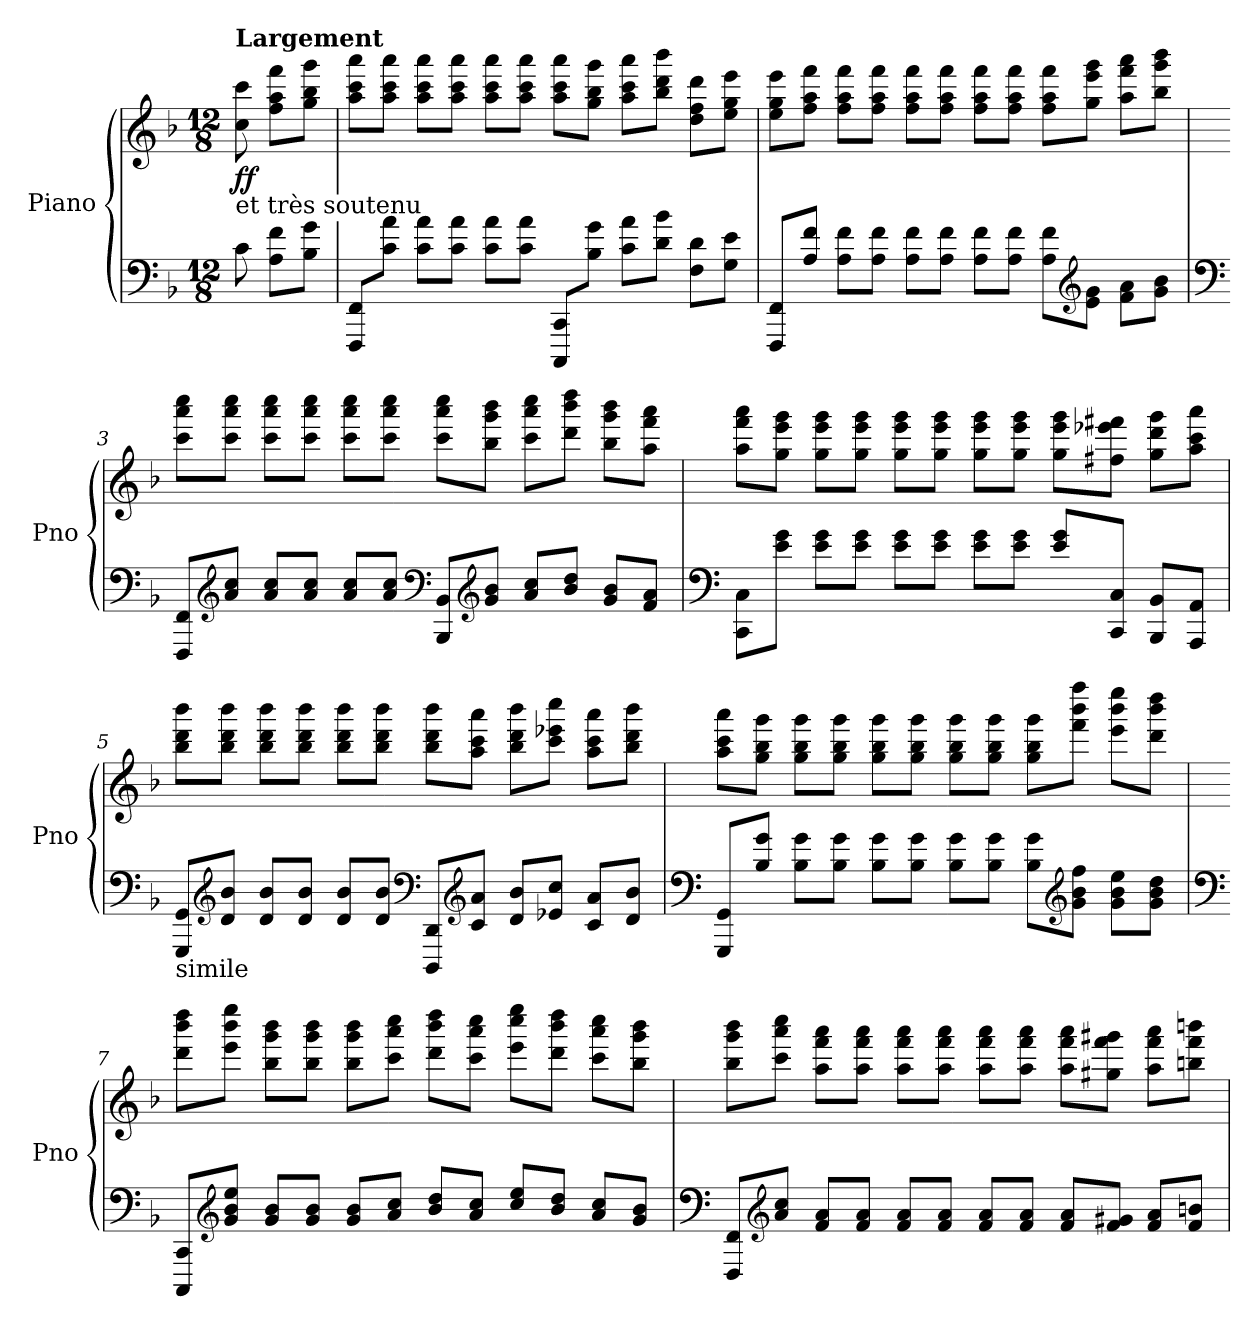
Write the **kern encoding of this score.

**kern	**kern	**dynam
*part1	*part1	*part1
*staff2	*staff1	*staff1/2
*I"Piano	*	*
*I'Pno	*	*
*clefF4	*clefG2	*
*k[b-]	*k[b-]	*
*M12/8	*M12/8	*
=	=	=
!	!LO:TX:a:B:t=Largement	!
!	!LO:TX:b:t=et très soutenu	!
!	!	!LO:DY:b
8c\	8cc\ 8ccc\	ff
8A\ 8f\L	8ff\ 8aa\ 8fff\L	.
8B-\ 8g\J	8gg\ 8bb-\ 8ggg\J	.
=1	=1	=1
8FFF/ 8FF/L	8aa\ 8ccc\ 8aaa\L	.
8c\ 8a\J	8aa\ 8ccc\ 8aaa\J	.
8c\ 8a\L	8aa\ 8ccc\ 8aaa\L	.
8c\ 8a\J	8aa\ 8ccc\ 8aaa\J	.
8c\ 8a\L	8aa\ 8ccc\ 8aaa\L	.
8c\ 8a\J	8aa\ 8ccc\ 8aaa\J	.
8CCC/ 8CC/L	8aa\ 8ccc\ 8aaa\L	.
8B-\ 8g\J	8gg\ 8bb-\ 8ggg\J	.
8c\ 8a\L	8aa\ 8ccc\ 8aaa\L	.
8d\ 8b-\J	8bb-\ 8ddd\ 8bbb-\J	.
8F\ 8d\L	8dd\ 8ff\ 8ddd\L	.
8G\ 8e\J	8ee\ 8gg\ 8eee\J	.
=2	=2	=2
8FFF/ 8FF/L	8ee\ 8gg\ 8eee\L	.
8A\ 8f\J	8ff\ 8aa\ 8fff\J	.
8A\ 8f\L	8ff\ 8aa\ 8fff\L	.
8A\ 8f\J	8ff\ 8aa\ 8fff\J	.
8A\ 8f\L	8ff\ 8aa\ 8fff\L	.
8A\ 8f\J	8ff\ 8aa\ 8fff\J	.
8A\ 8f\L	8ff\ 8aa\ 8fff\L	.
8A\ 8f\J	8ff\ 8aa\ 8fff\J	.
8A\ 8f\L	8ff\ 8aa\ 8fff\L	.
*clefG2	*	*
8e\ 8g\J	8gg\ 8eee\ 8ggg\J	.
8f\ 8a\L	8aa\ 8fff\ 8aaa\L	.
8g\ 8b-\J	8bb-\ 8ggg\ 8bbb-\J	.
!!LO:LB:g=z
=3	=3	=3
*clefF4	*	*
8FFF/ 8FF/L	8ccc\ 8aaa\ 8cccc\L	.
*clefG2	*	*
8a/ 8cc/J	8ccc\ 8aaa\ 8cccc\J	.
8a/ 8cc/L	8ccc\ 8aaa\ 8cccc\L	.
8a/ 8cc/J	8ccc\ 8aaa\ 8cccc\J	.
8a/ 8cc/L	8ccc\ 8aaa\ 8cccc\L	.
8a/ 8cc/J	8ccc\ 8aaa\ 8cccc\J	.
*clefF4	*	*
8BBB-/ 8BB-/L	8ccc\ 8aaa\ 8cccc\L	.
*clefG2	*	*
8g/ 8b-/J	8bb-\ 8ggg\ 8bbb-\J	.
8a/ 8cc/L	8ccc\ 8aaa\ 8cccc\L	.
8b-/ 8dd/J	8ddd\ 8bbb-\ 8dddd\J	.
8g/ 8b-/L	8bb-\ 8ggg\ 8bbb-\L	.
8f/ 8a/J	8aa\ 8fff\ 8aaa\J	.
=4	=4	=4
*clefF4	*	*
8CC\ 8C\L	8aa\ 8fff\ 8aaa\L	.
8e\ 8g\J	8gg\ 8eee\ 8ggg\J	.
8e\ 8g\L	8gg\ 8eee\ 8ggg\L	.
8e\ 8g\J	8gg\ 8eee\ 8ggg\J	.
8e\ 8g\L	8gg\ 8eee\ 8ggg\L	.
8e\ 8g\J	8gg\ 8eee\ 8ggg\J	.
8e\ 8g\L	8gg\ 8eee\ 8ggg\L	.
8e\ 8g\J	8gg\ 8eee\ 8ggg\J	.
8e\ 8g\L	8gg\ 8eee\ 8ggg\L	.
8CC/ 8C/J	8ff#X\ 8eee-X\ 8fff#X\J	.
8BBB-/ 8BB-/L	8gg\ 8ddd\ 8ggg\L	.
8AAA/ 8AA/J	8aa\ 8ccc\ 8aaa\J	.
!!LO:LB:g=z
=5	=5	=5
!LO:TX:b:t=simile	!	!
8GGG/ 8GG/L	8bb-\ 8ddd\ 8bbb-\L	.
*clefG2	*	*
8d/ 8b-/J	8bb-\ 8ddd\ 8bbb-\J	.
8d/ 8b-/L	8bb-\ 8ddd\ 8bbb-\L	.
8d/ 8b-/J	8bb-\ 8ddd\ 8bbb-\J	.
8d/ 8b-/L	8bb-\ 8ddd\ 8bbb-\L	.
8d/ 8b-/J	8bb-\ 8ddd\ 8bbb-\J	.
*clefF4	*	*
8DDD/ 8DD/L	8bb-\ 8ddd\ 8bbb-\L	.
*clefG2	*	*
8c/ 8a/J	8aa\ 8ccc\ 8aaa\J	.
8d/ 8b-/L	8bb-\ 8ddd\ 8bbb-\L	.
8e-X/ 8cc/J	8ccc\ 8eee-X\ 8cccc\J	.
8c/ 8a/L	8aa\ 8ccc\ 8aaa\L	.
8d/ 8b-/J	8bb-\ 8ddd\ 8bbb-\J	.
=6	=6	=6
*clefF4	*	*
8GGG/ 8GG/L	8aa\ 8ccc\ 8aaa\L	.
8B-\ 8g\J	8gg\ 8bb-\ 8ggg\J	.
8B-\ 8g\L	8gg\ 8bb-\ 8ggg\L	.
8B-\ 8g\J	8gg\ 8bb-\ 8ggg\J	.
8B-\ 8g\L	8gg\ 8bb-\ 8ggg\L	.
8B-\ 8g\J	8gg\ 8bb-\ 8ggg\J	.
8B-\ 8g\L	8gg\ 8bb-\ 8ggg\L	.
8B-\ 8g\J	8gg\ 8bb-\ 8ggg\J	.
8B-\ 8g\L	8gg\ 8bb-\ 8ggg\L	.
*clefG2	*	*
8g\ 8b-\ 8ff\J	8fff\ 8bbb-\ 8ffff\J	.
8g\ 8b-\ 8ee\L	8eee\ 8bbb-\ 8eeee\L	.
8g\ 8b-\ 8dd\J	8ddd\ 8bbb-\ 8dddd\J	.
!!LO:LB:g=z
=7	=7	=7
*clefF4	*	*
8CCC/ 8CC/L	8ddd\ 8bbb-\ 8dddd\L	.
*clefG2	*	*
8g/ 8b-/ 8ee/J	8eee\ 8bbb-\ 8eeee\J	.
8g/ 8b-/L	8bb-\ 8ggg\ 8bbb-\L	.
8g/ 8b-/J	8bb-\ 8ggg\ 8bbb-\J	.
8g/ 8b-/L	8bb-\ 8ggg\ 8bbb-\L	.
8a/ 8cc/J	8ccc\ 8aaa\ 8cccc\J	.
8b-/ 8dd/L	8ddd\ 8bbb-\ 8dddd\L	.
8a/ 8cc/J	8ccc\ 8aaa\ 8cccc\J	.
8cc/ 8ee/L	8eee\ 8cccc\ 8eeee\L	.
8b-/ 8dd/J	8ddd\ 8bbb-\ 8dddd\J	.
8a/ 8cc/L	8ccc\ 8aaa\ 8cccc\L	.
8g/ 8b-/J	8bb-\ 8ggg\ 8bbb-\J	.
=8	=8	=8
*clefF4	*	*
8FFF/ 8FF/L	8bb-\ 8ggg\ 8bbb-\L	.
*clefG2	*	*
8a/ 8cc/J	8ccc\ 8aaa\ 8cccc\J	.
8f/ 8a/L	8aa\ 8fff\ 8aaa\L	.
8f/ 8a/J	8aa\ 8fff\ 8aaa\J	.
8f/ 8a/L	8aa\ 8fff\ 8aaa\L	.
8f/ 8a/J	8aa\ 8fff\ 8aaa\J	.
8f/ 8a/L	8aa\ 8fff\ 8aaa\L	.
8f/ 8a/J	8aa\ 8fff\ 8aaa\J	.
8f/ 8a/L	8aa\ 8fff\ 8aaa\L	.
8f/ 8g#X/J	8gg#X\ 8fff\ 8ggg#X\J	.
8f/ 8a/L	8aa\ 8fff\ 8aaa\L	.
8f/ 8bn/J	8bbn\ 8fff\ 8bbbn\J	.
=	=	=
*-	*-	*-
